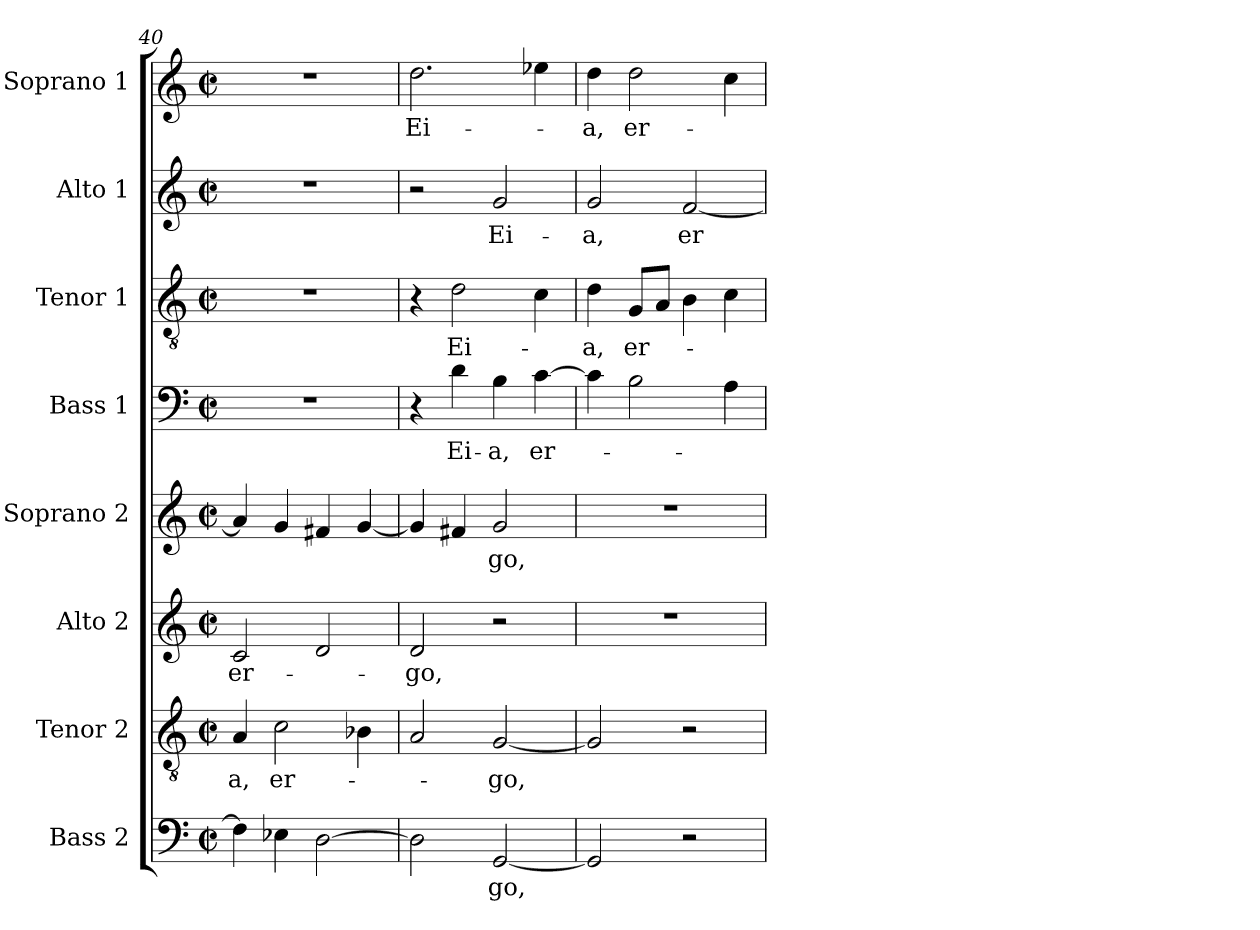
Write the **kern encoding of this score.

**kern	**text	**kern	**text	**kern	**text	**kern	**text	**kern	**text	**kern	**text	**kern	**text	**kern	**text
*part8	*part8	*part7	*part7	*part6	*part6	*part5	*part5	*part4	*part4	*part3	*part3	*part2	*part2	*part1	*part1
*staff8	*staff8	*staff7	*staff7	*staff6	*staff6	*staff5	*staff5	*staff4	*staff4	*staff3	*staff3	*staff2	*staff2	*staff1	*staff1
*I"Bass 2	*	*I"Tenor 2	*	*I"Alto 2	*	*I"Soprano 2	*	*I"Bass 1	*	*I"Tenor 1	*	*I"Alto 1	*	*I"Soprano 1	*
*I'B 2	*	*I'T 2	*	*I'A 2	*	*I'S 2	*	*I'B 1	*	*I'T 1	*	*I'A 1	*	*I'S 1	*
*clefF4	*	*clefGv2	*	*clefG2	*	*clefG2	*	*clefF4	*	*clefGv2	*	*clefG2	*	*clefG2	*
*k[]	*	*k[]	*	*k[]	*	*k[]	*	*k[]	*	*k[]	*	*k[]	*	*k[]	*
*C:	*	*C:	*	*C:	*	*C:	*	*C:	*	*C:	*	*C:	*	*C:	*
*M2/2	*	*M2/2	*	*M2/2	*	*M2/2	*	*M2/2	*	*M2/2	*	*M2/2	*	*M2/2	*
*met(c|)	*	*met(c|)	*	*met(c|)	*	*met(c|)	*	*met(c|)	*	*met(c|)	*	*met(c|)	*	*met(c|)	*
=40	=40	=40	=40	=40	=40	=40	=40	=40	=40	=40	=40	=40	=40	=40	=40
!	!	!	!LO:LY:b	!	!	!	!	!	!	!	!	!	!	!	!
!	!	!	!	!	!LO:LY:b	!	!	!	!	!	!	!	!	!	!
4F\]	.	4A/	-a,	2c/	er-	4a/]	.	1r	.	1r	.	1r	.	1r	.
!	!	!	!LO:LY:b	!	!	!	!	!	!	!	!	!	!	!	!
4E-X\	.	2c\	er-	.	.	4g/	.	.	.	.	.	.	.	.	.
[2D\	.	.	.	2d/	.	4f#X/	.	.	.	.	.	.	.	.	.
.	.	4B-X\	.	.	.	[4g/	.	.	.	.	.	.	.	.	.
=41	=41	=41	=41	=41	=41	=41	=41	=41	=41	=41	=41	=41	=41	=41	=41
!	!	!	!	!	!LO:LY:b	!	!	!	!	!	!	!	!	!	!
!	!	!	!	!	!	!	!	!	!	!	!	!	!	!	!LO:LY:b
2D\]	.	2A/	.	2d/	-go,	4g/]	.	4r	.	4r	.	2r	.	2.dd\	Ei-
!	!	!	!	!	!	!	!	!	!LO:LY:b	!	!	!	!	!	!
!	!	!	!	!	!	!	!	!	!	!	!LO:LY:b	!	!	!	!
.	.	.	.	.	.	4f#X/	.	4d\	Ei-	2d\	Ei-	.	.	.	.
!	!LO:LY:b	!	!	!	!	!	!	!	!	!	!	!	!	!	!
!	!	!	!LO:LY:b	!	!	!	!	!	!	!	!	!	!	!	!
!	!	!	!	!	!	!	!LO:LY:b	!	!	!	!	!	!	!	!
!	!	!	!	!	!	!	!	!	!LO:LY:b	!	!	!	!	!	!
!	!	!	!	!	!	!	!	!	!	!	!	!	!LO:LY:b	!	!
[2GG/	-go,	[2G/	-go,	2r	.	2g/	-go,	4B\	-a,	.	.	2g/	Ei-	.	.
!	!	!	!	!	!	!	!	!	!LO:LY:b	!	!	!	!	!	!
.	.	.	.	.	.	.	.	[4c\	er-	4c\	.	.	.	4ee-X\	.
=42	=42	=42	=42	=42	=42	=42	=42	=42	=42	=42	=42	=42	=42	=42	=42
!	!	!	!	!	!	!	!	!	!	!	!LO:LY:b	!	!	!	!
!	!	!	!	!	!	!	!	!	!	!	!	!	!LO:LY:b	!	!
!	!	!	!	!	!	!	!	!	!	!	!	!	!	!	!LO:LY:b
2GG/]	.	2G/]	.	1r	.	1r	.	4c\]	.	4d\	-a,	2g/	-a,	4dd\	-a,
!	!	!	!	!	!	!	!	!	!	!	!LO:LY:b	!	!	!	!
!	!	!	!	!	!	!	!	!	!	!	!	!	!	!	!LO:LY:b
.	.	.	.	.	.	.	.	2B\	.	8G/L	er-	.	.	2dd\	er-
.	.	.	.	.	.	.	.	.	.	8A/J	.	.	.	.	.
!	!	!	!	!	!	!	!	!	!	!	!	!	!LO:LY:b	!	!
2r	.	2r	.	.	.	.	.	.	.	4B\	.	[2f/	er-	.	.
.	.	.	.	.	.	.	.	4A\	.	4c\	.	.	.	4cc\	.
=	=	=	=	=	=	=	=	=	=	=	=	=	=	=	=
*-	*-	*-	*-	*-	*-	*-	*-	*-	*-	*-	*-	*-	*-	*-	*-
